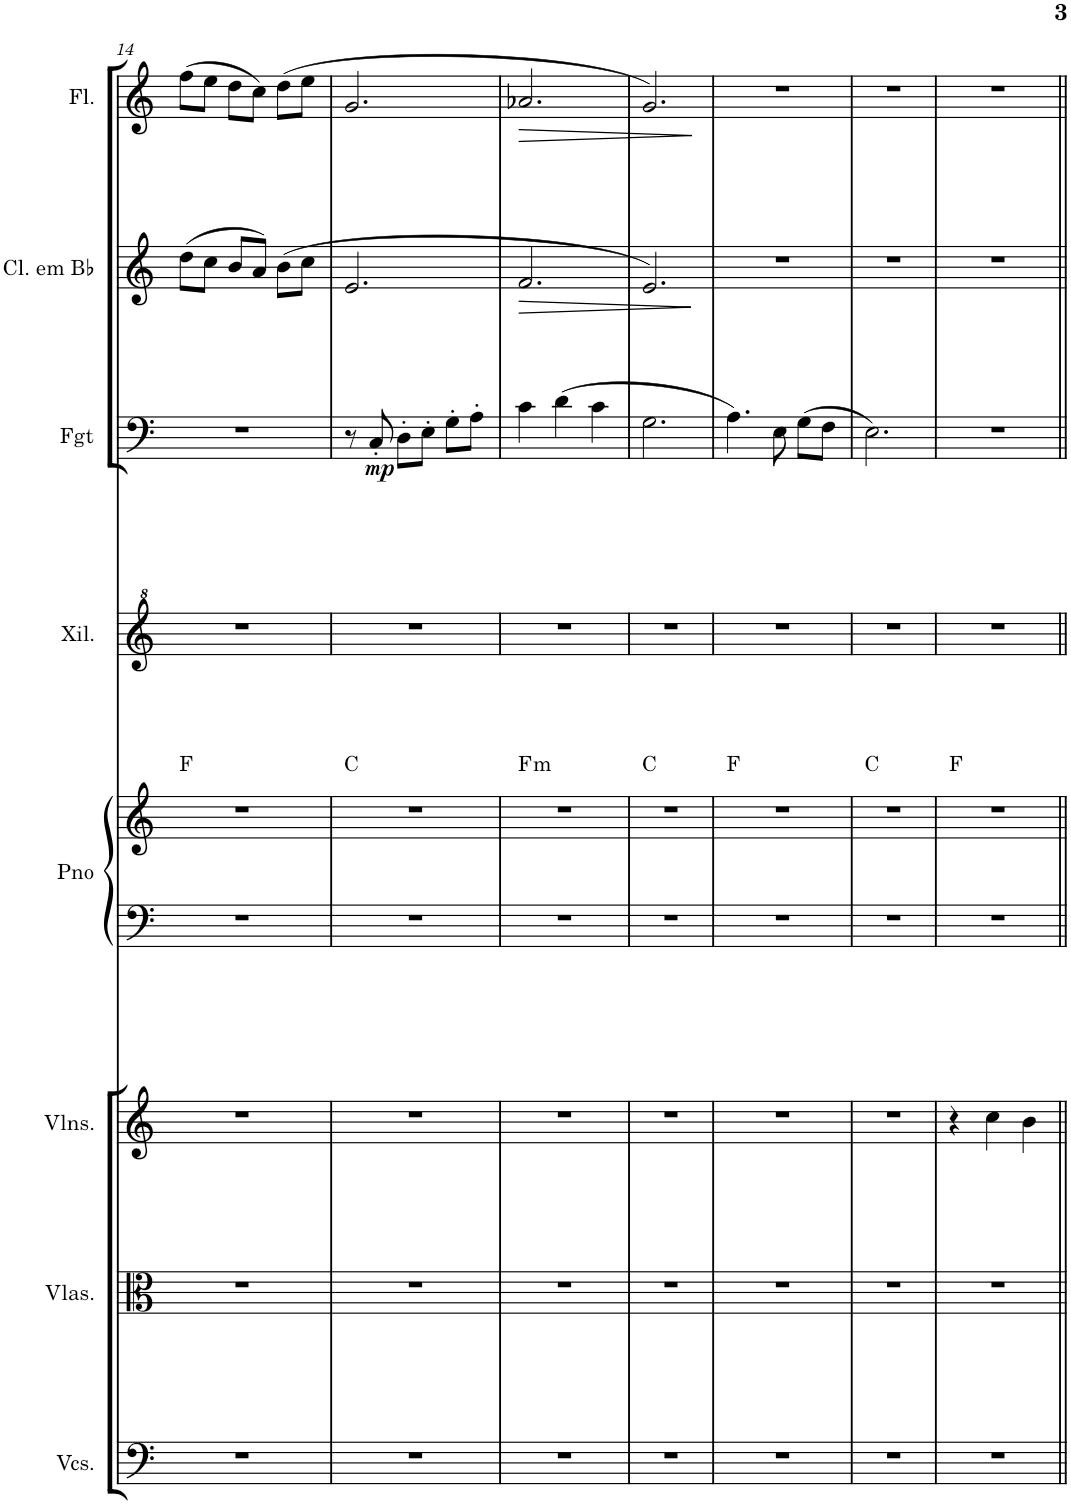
**kern	**kern	**kern	**kern	**kern	**harte	**kern	**kern	**dynam	**kern	**dynam	**kern	**dynam
*part8	*part7	*part6	*part5	*part5	*part5	*part4	*part3	*part3	*part2	*part2	*part1	*part1
*staff9	*staff8	*staff7	*staff6	*staff5	*	*staff4	*staff3	*staff3	*staff2	*staff2	*staff1	*staff1
*I"Violoncelos	*I"Violas	*I"Violinos	*I"Piano	*	*	*I"Xilofone	*I"Fagote	*	*I"Clarinete em Bb	*	*I"Flauta	*
*I'Vcs.	*I'Vlas.	*I'Vlns.	*I'Pno	*	*	*I'Xil.	*I'Fgt	*	*I'Cl. em Bb	*	*I'Fl.	*
!!LO:PB:g=z
*clefF4	*clefC3	*clefG2	*clefF4	*clefG2	*	*clefG^2	*clefF4	*	*clefG2	*	*clefG2	*
*	*	*	*	*	*	*	*	*	*Trd1c2	*	*	*
*k[]	*k[]	*k[]	*k[]	*k[]	*	*k[]	*k[]	*	*k[]	*	*k[]	*
*M3/4	*M3/4	*M3/4	*M3/4	*M3/4	*	*M3/4	*M3/4	*	*M3/4	*	*M3/4	*
=14	=14	=14	=14	=14	=14	=14	=14	=14	=14	=14	=14	=14
2.r	2.r	2.r	2.r	2.r	F:maj	2.r	2.r	.	(8dd\L	.	(8ff\L	.
.	.	.	.	.	.	.	.	.	8cc\J	.	8ee\J	.
.	.	.	.	.	.	.	.	.	8b/L	.	8dd\L	.
.	.	.	.	.	.	.	.	.	8a/J)	.	8cc\J)	.
.	.	.	.	.	.	.	.	.	(8b\L	.	(8dd\L	.
.	.	.	.	.	.	.	.	.	8cc\J	.	8ee\J	.
=15	=15	=15	=15	=15	=15	=15	=15	=15	=15	=15	=15	=15
2.r	2.r	2.r	2.r	2.r	C:maj	2.r	8r	.	2.e/	.	2.g/	.
!	!	!	!	!	!	!	!	!LO:DY:b	!	!	!	!
.	.	.	.	.	.	.	8C'/	mp	.	.	.	.
.	.	.	.	.	.	.	8D'\L	.	.	.	.	.
.	.	.	.	.	.	.	8E'\J	.	.	.	.	.
.	.	.	.	.	.	.	8G'\L	.	.	.	.	.
.	.	.	.	.	.	.	8A'\J	.	.	.	.	.
=16	=16	=16	=16	=16	=16	=16	=16	=16	=16	=16	=16	=16
!	!	!	!	!	!LO:H:kt=m	!	!	!	!	!LO:HP:b	!	!LO:HP:b
2.r	2.r	2.r	2.r	2.r	F:min	2.r	4c\	.	2.f/	>	2.a-X/	>
.	.	.	.	.	.	.	(4d\	.	.	.	.	.
.	.	.	.	.	.	.	4c\	.	.	.	.	.
=17	=17	=17	=17	=17	=17	=17	=17	=17	=17	=17	=17	=17
2.r	2.r	2.r	2.r	2.r	C:maj	2.r	2.G\	.	2.e/)	.	2.g/)	.
.	.	.	.	.	.	.	.	.	.	]	.	]
=18	=18	=18	=18	=18	=18	=18	=18	=18	=18	=18	=18	=18
2.r	2.r	2.r	2.r	2.r	F:maj	2.r	4.A\)	.	2.r	.	2.r	.
.	.	.	.	.	.	.	8E\	.	.	.	.	.
.	.	.	.	.	.	.	(8G\L	.	.	.	.	.
.	.	.	.	.	.	.	8F\J	.	.	.	.	.
=19	=19	=19	=19	=19	=19	=19	=19	=19	=19	=19	=19	=19
2.r	2.r	2.r	2.r	2.r	C:maj	2.r	2.E\)	.	2.r	.	2.r	.
=20	=20	=20	=20	=20	=20	=20	=20	=20	=20	=20	=20	=20
2.r	2.r	4r	2.r	2.r	F:maj	2.r	2.r	.	2.r	.	2.r	.
.	.	4cc\	.	.	.	.	.	.	.	.	.	.
.	.	4b\	.	.	.	.	.	.	.	.	.	.
=||	=||	=||	=||	=||	=||	=||	=||	=||	=||	=||	=||	=||
*-	*-	*-	*-	*-	*-	*-	*-	*-	*-	*-	*-	*-
